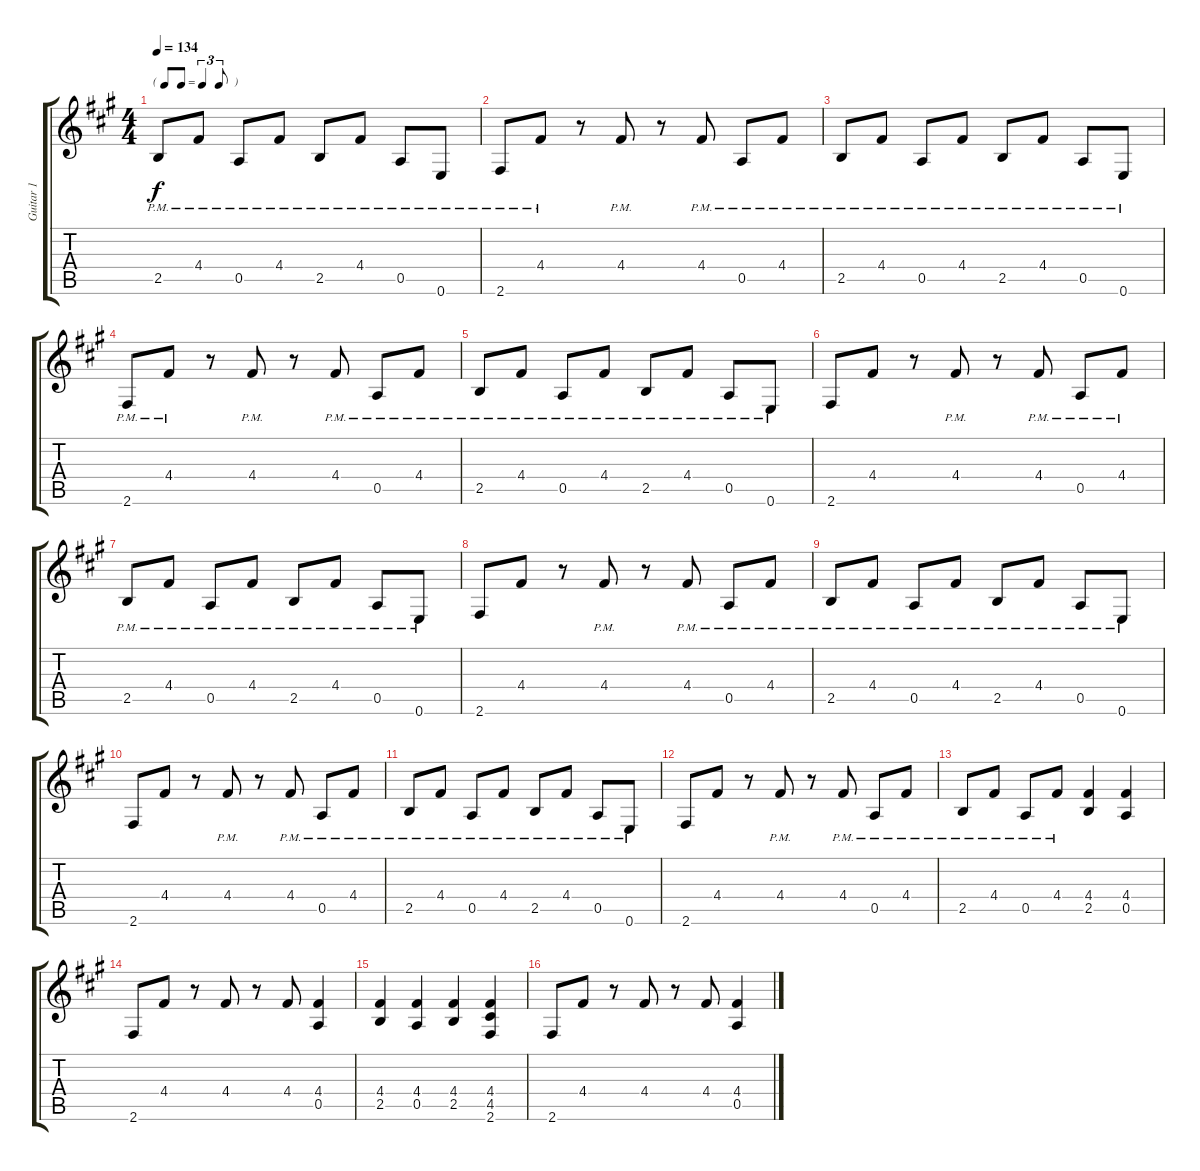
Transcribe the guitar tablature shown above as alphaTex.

\track ("Guitar 1" "Guitar 1") {instrument overdrivenguitar}
\staff {score tabs}
\tuning (E4 B3 G3 D3 A2 E2) {hide}
\ts (4 4)
\tf triplet8th
\tempo 134
\clef g2
\ks f#minor
2.5{pm}.8{dy f} 4.4{pm}.8 0.5{pm}.8 4.4{pm}.8 2.5{pm}.8 4.4{pm}.8 0.5{pm}.8 0.6{pm}.8 |
2.6{pm}.8 4.4{pm}.8 r.8 4.4{pm}.8 r.8 4.4{pm}.8 0.5{pm}.8 4.4{pm}.8 |
2.5{pm}.8 4.4{pm}.8 0.5{pm}.8 4.4{pm}.8 2.5{pm}.8 4.4{pm}.8 0.5{pm}.8 0.6{pm}.8 |
2.6{pm}.8 4.4{pm}.8 r.8 4.4{pm}.8 r.8 4.4{pm}.8 0.5{pm}.8 4.4{pm}.8 |
2.5{pm}.8 4.4{pm}.8 0.5{pm}.8 4.4{pm}.8 2.5{pm}.8 4.4{pm}.8 0.5{pm}.8 0.6{pm}.8 |
2.6.8 4.4.8 r.8 4.4{pm}.8 r.8 4.4{pm}.8 0.5{pm}.8 4.4{pm}.8 |
2.5{pm}.8 4.4{pm}.8 0.5{pm}.8 4.4{pm}.8 2.5{pm}.8 4.4{pm}.8 0.5{pm}.8 0.6{pm}.8 |
2.6.8 4.4.8 r.8 4.4{pm}.8 r.8 4.4{pm}.8 0.5{pm}.8 4.4{pm}.8 |
2.5{pm}.8 4.4{pm}.8 0.5{pm}.8 4.4{pm}.8 2.5{pm}.8 4.4{pm}.8 0.5{pm}.8 0.6{pm}.8 |
2.6.8 4.4.8 r.8 4.4{pm}.8 r.8 4.4{pm}.8 0.5{pm}.8 4.4{pm}.8 |
2.5{pm}.8 4.4{pm}.8 0.5{pm}.8 4.4{pm}.8 2.5{pm}.8 4.4{pm}.8 0.5{pm}.8 0.6{pm}.8 |
2.6.8 4.4.8 r.8 4.4{pm}.8 r.8 4.4{pm}.8 0.5{pm}.8 4.4{pm}.8 |
2.5{pm}.8 4.4{pm}.8 0.5{pm}.8 4.4{pm}.8 (4.4 2.5).4 (4.4 0.5).4 |
2.6.8 4.4.8 r.8 4.4.8 r.8 4.4.8 (4.4 0.5).4 |
(4.4 2.5).4 (4.4 0.5).4 (4.4 2.5).4 (4.4 4.5 2.6).4 |
2.6.8 4.4.8 r.8 4.4.8 r.8 4.4.8 (4.4 0.5).4
